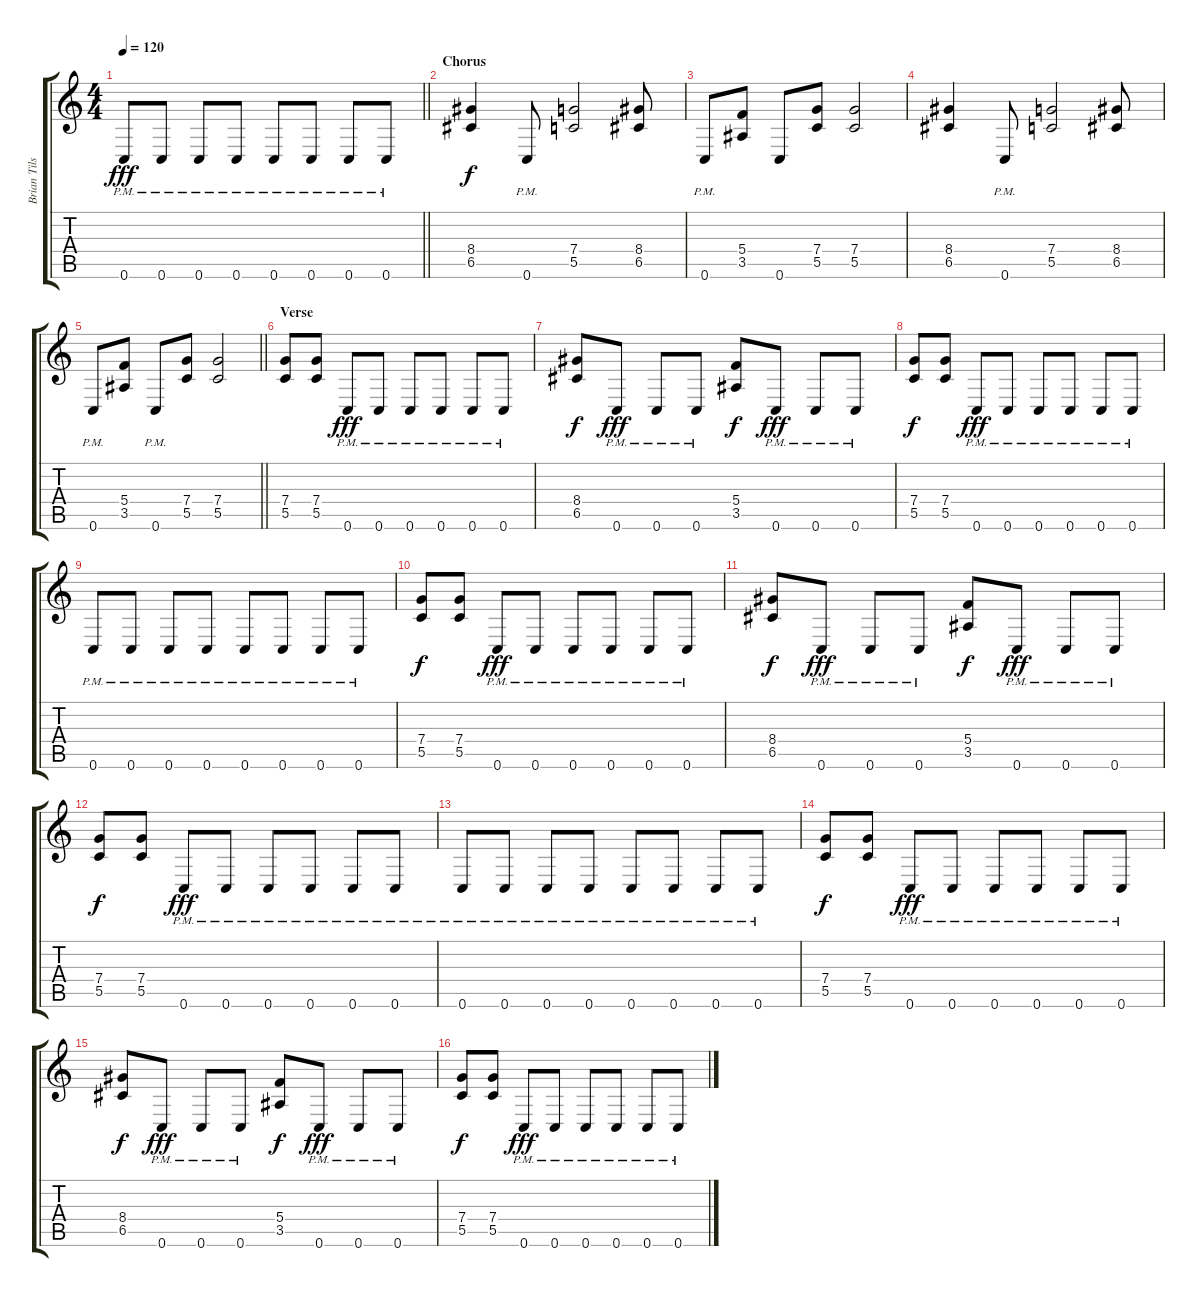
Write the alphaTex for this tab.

\track ("Brian Tilse" "Brian Tils") {instrument distortionguitar}
\staff {score tabs}
\tuning (D4 A3 F3 C3 G2 C2) {hide}
\ts (4 4)
\tempo 120
\clef g2
\barLineRight lightlight
\ks c
0.6{pm}.8{dy fff} 0.6{pm}.8 0.6{pm}.8 0.6{pm}.8 0.6{pm}.8 0.6{pm}.8 0.6{pm}.8 0.6{pm}.8 |
\section ("" "Chorus")
(8.4 6.5).4{dy f} 0.6{pm}.8 (7.4 5.5).2 (8.4 6.5).8 |
0.6{pm}.8 (5.4 3.5).8 0.6.8 (7.4 5.5).8 (7.4 5.5).2 |
(8.4 6.5).4 0.6{pm}.8 (7.4 5.5).2 (8.4 6.5).8 |
\barLineRight lightlight
0.6{pm}.8 (5.4 3.5).8 0.6{pm}.8 (7.4 5.5).8 (7.4 5.5).2 |
\section ("" "Verse")
(7.4 5.5).8 (7.4 5.5).8 0.6{pm}.8{dy fff} 0.6{pm}.8 0.6{pm}.8 0.6{pm}.8 0.6{pm}.8 0.6{pm}.8 |
(8.4 6.5).8{dy f} 0.6{pm}.8{dy fff} 0.6{pm}.8 0.6{pm}.8 (5.4 3.5).8{dy f} 0.6{pm}.8{dy fff} 0.6{pm}.8 0.6{pm}.8 |
(7.4 5.5).8{dy f} (7.4 5.5).8 0.6{pm}.8{dy fff} 0.6{pm}.8 0.6{pm}.8 0.6{pm}.8 0.6{pm}.8 0.6{pm}.8 |
0.6{pm}.8 0.6{pm}.8 0.6{pm}.8 0.6{pm}.8 0.6{pm}.8 0.6{pm}.8 0.6{pm}.8 0.6{pm}.8 |
(7.4 5.5).8{dy f} (7.4 5.5).8 0.6{pm}.8{dy fff} 0.6{pm}.8 0.6{pm}.8 0.6{pm}.8 0.6{pm}.8 0.6{pm}.8 |
(8.4 6.5).8{dy f} 0.6{pm}.8{dy fff} 0.6{pm}.8 0.6{pm}.8 (5.4 3.5).8{dy f} 0.6{pm}.8{dy fff} 0.6{pm}.8 0.6{pm}.8 |
(7.4 5.5).8{dy f} (7.4 5.5).8 0.6{pm}.8{dy fff} 0.6{pm}.8 0.6{pm}.8 0.6{pm}.8 0.6{pm}.8 0.6{pm}.8 |
0.6{pm}.8 0.6{pm}.8 0.6{pm}.8 0.6{pm}.8 0.6{pm}.8 0.6{pm}.8 0.6{pm}.8 0.6{pm}.8 |
(7.4 5.5).8{dy f} (7.4 5.5).8 0.6{pm}.8{dy fff} 0.6{pm}.8 0.6{pm}.8 0.6{pm}.8 0.6{pm}.8 0.6{pm}.8 |
(8.4 6.5).8{dy f} 0.6{pm}.8{dy fff} 0.6{pm}.8 0.6{pm}.8 (5.4 3.5).8{dy f} 0.6{pm}.8{dy fff} 0.6{pm}.8 0.6{pm}.8 |
(7.4 5.5).8{dy f} (7.4 5.5).8 0.6{pm}.8{dy fff} 0.6{pm}.8 0.6{pm}.8 0.6{pm}.8 0.6{pm}.8 0.6{pm}.8
